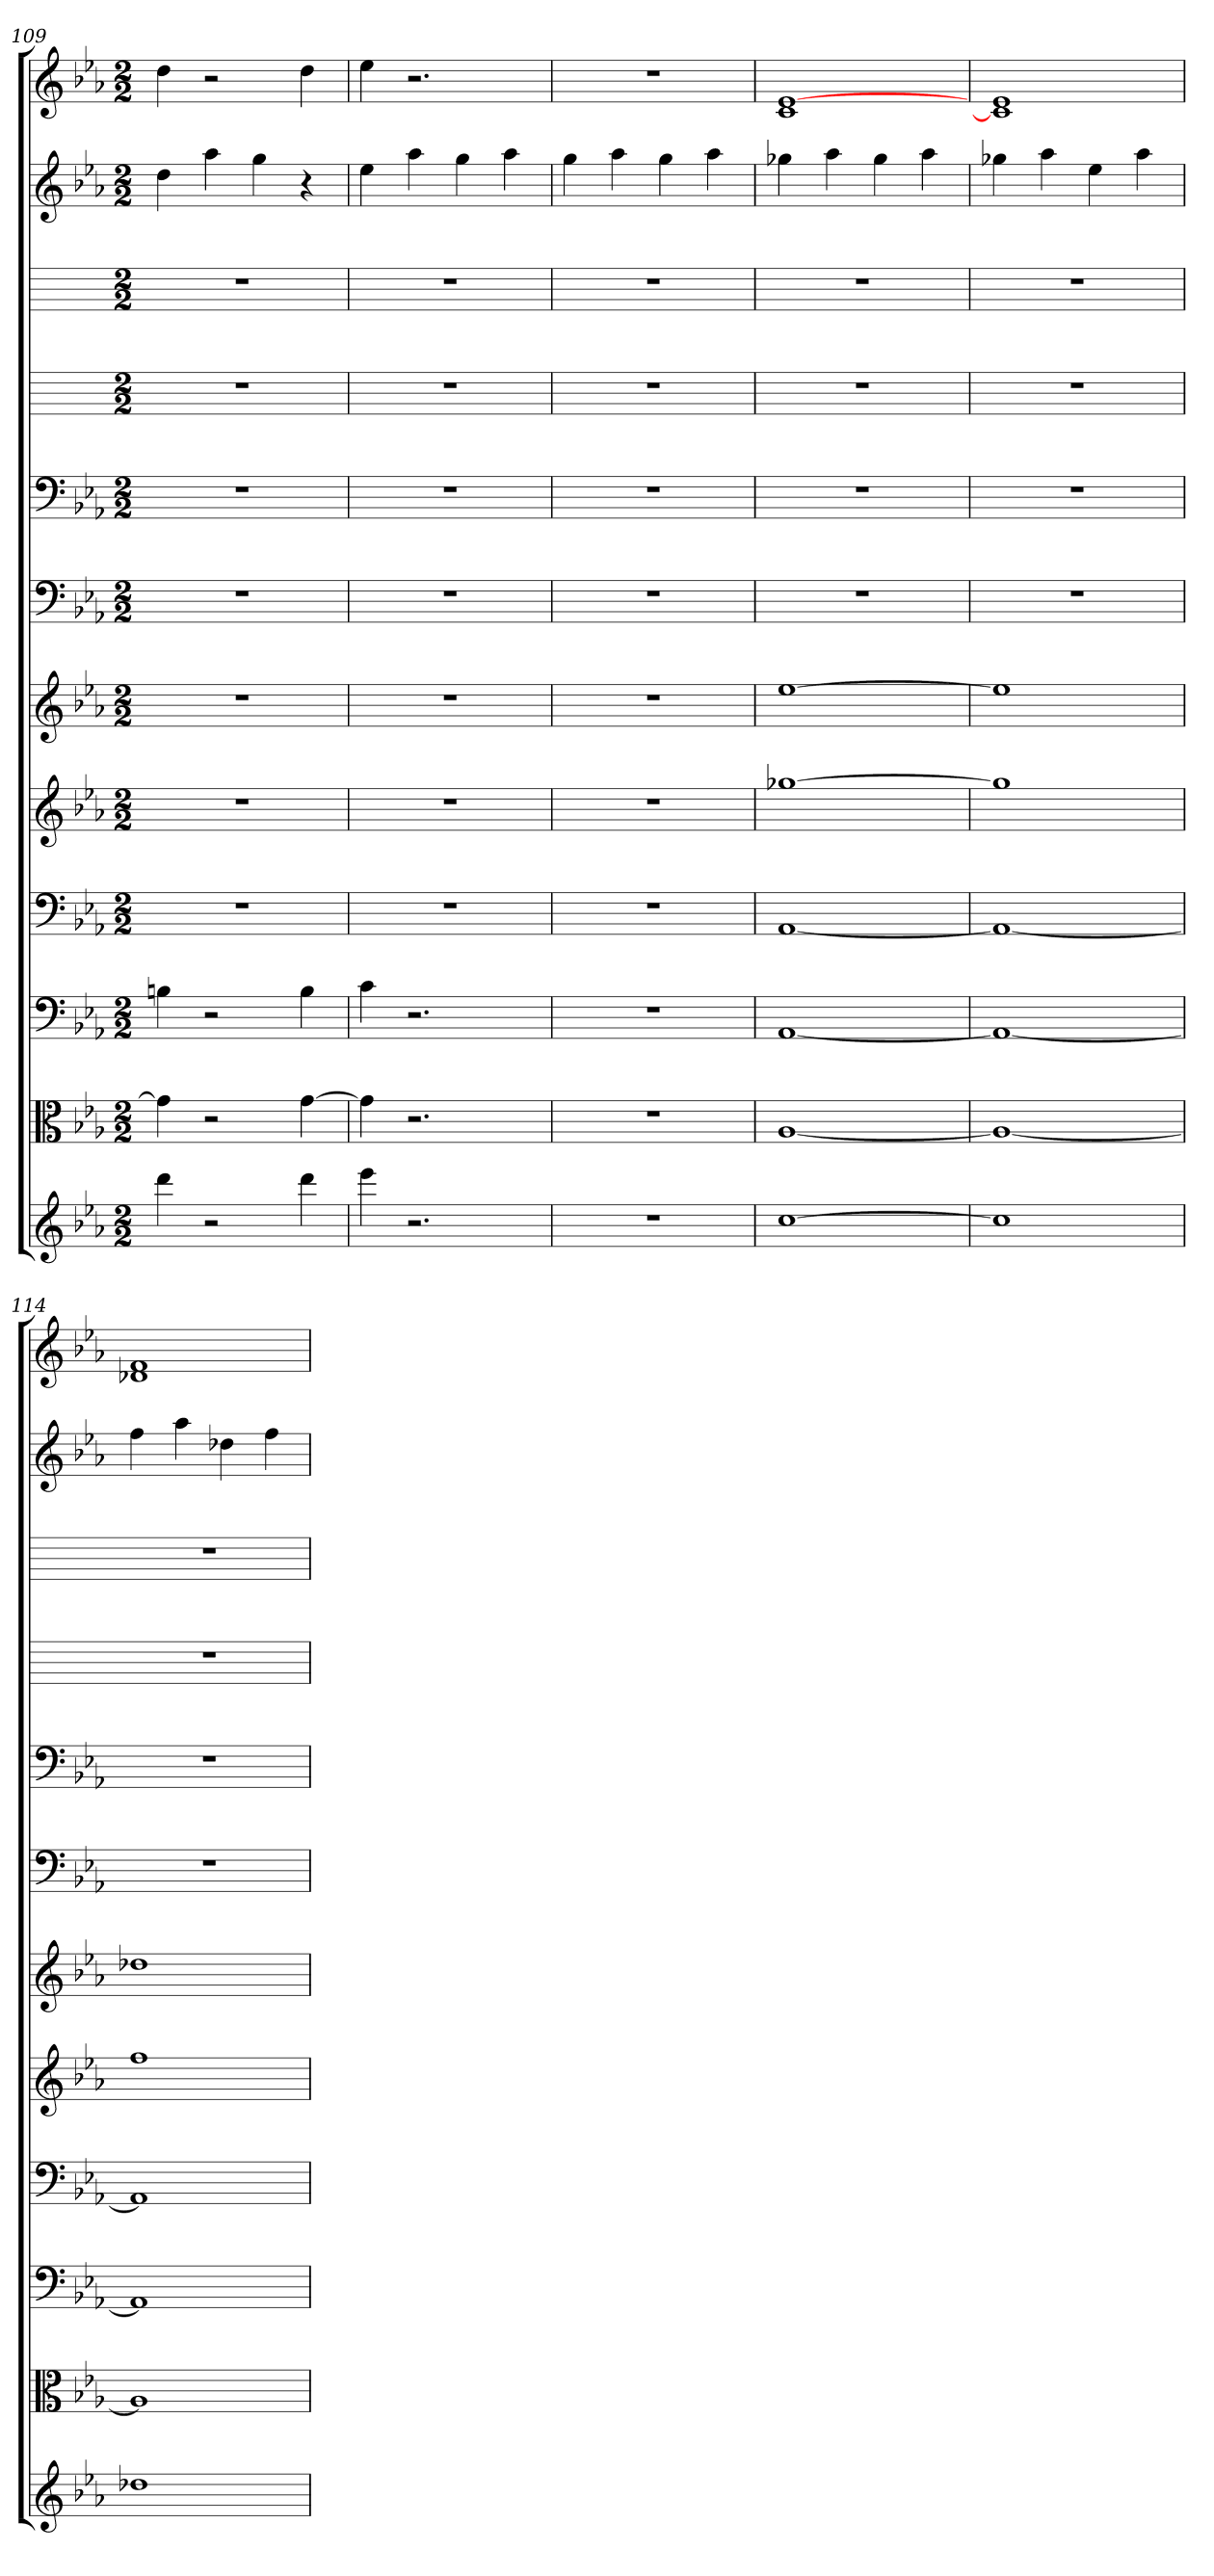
**kern	**kern	**kern	**kern	**kern	**kern	**kern	**kern	**kern	**kern	**kern	**kern
*part12	*part11	*part10	*part9	*part8	*part7	*part6	*part5	*part4	*part3	*part2	*part1
*staff12	*staff11	*staff10	*staff9	*staff8	*staff7	*staff6	*staff5	*staff4	*staff3	*staff2	*staff1
*	*clefC3	*clefF4	*clefF4	*	*	*clefF4	*clefF4	*	*	*	*
*k[b-e-a-]	*k[b-e-a-]	*k[b-e-a-]	*k[b-e-a-]	*k[b-e-a-]	*k[b-e-a-]	*k[b-e-a-]	*k[b-e-a-]	*k[]	*k[]	*k[b-e-a-]	*k[b-e-a-]
*E-:	*E-:	*E-:	*E-:	*E-:	*E-:	*E-:	*E-:	*	*	*E-:	*E-:
*M2/2	*M2/2	*M2/2	*M2/2	*M2/2	*M2/2	*M2/2	*M2/2	*M2/2	*M2/2	*M2/2	*M2/2
=109	=109	=109	=109	=109	=109	=109	=109	=109	=109	=109	=109
4ddd	4g]	4Bn	1r	1r	1r	1r	1r	1r	1r	4dd	4dd
2r	2r	2r	.	.	.	.	.	.	.	4aa-	2r
.	.	.	.	.	.	.	.	.	.	4gg	.
4ddd	[4g	4B	.	.	.	.	.	.	.	4r	4dd
=110	=110	=110	=110	=110	=110	=110	=110	=110	=110	=110	=110
4eee-	4g]	4c	1r	1r	1r	1r	1r	1r	1r	4ee-	4ee-
2.r	2.r	2.r	.	.	.	.	.	.	.	4aa-	2.r
.	.	.	.	.	.	.	.	.	.	4gg	.
.	.	.	.	.	.	.	.	.	.	4aa-	.
=111	=111	=111	=111	=111	=111	=111	=111	=111	=111	=111	=111
1r	1r	1r	1r	1r	1r	1r	1r	1r	1r	4gg	1r
.	.	.	.	.	.	.	.	.	.	4aa-	.
.	.	.	.	.	.	.	.	.	.	4gg	.
.	.	.	.	.	.	.	.	.	.	4aa-	.
=112	=112	=112	=112	=112	=112	=112	=112	=112	=112	=112	=112
[1cc	[1A-	[1AA-	[1AA-	[1gg-X	[1ee-	1r	1r	1r	1r	4gg-X	1c [1e-
.	.	.	.	.	.	.	.	.	.	4aa-	.
.	.	.	.	.	.	.	.	.	.	4gg-	.
.	.	.	.	.	.	.	.	.	.	4aa-	.
=113	=113	=113	=113	=113	=113	=113	=113	=113	=113	=113	=113
1cc]	1A-_	1AA-_	1AA-_	1gg-]	1ee-]	1r	1r	1r	1r	4gg-X	1c] 1e-
.	.	.	.	.	.	.	.	.	.	4aa-	.
.	.	.	.	.	.	.	.	.	.	4ee-	.
.	.	.	.	.	.	.	.	.	.	4aa-	.
=114	=114	=114	=114	=114	=114	=114	=114	=114	=114	=114	=114
1dd-X	1A-]	1AA-]	1AA-]	1ff	1dd-X	1r	1r	1r	1r	4ff	1d-X 1f
.	.	.	.	.	.	.	.	.	.	4aa-	.
.	.	.	.	.	.	.	.	.	.	4dd-X	.
.	.	.	.	.	.	.	.	.	.	4ff	.
=	=	=	=	=	=	=	=	=	=	=	=
*-	*-	*-	*-	*-	*-	*-	*-	*-	*-	*-	*-
